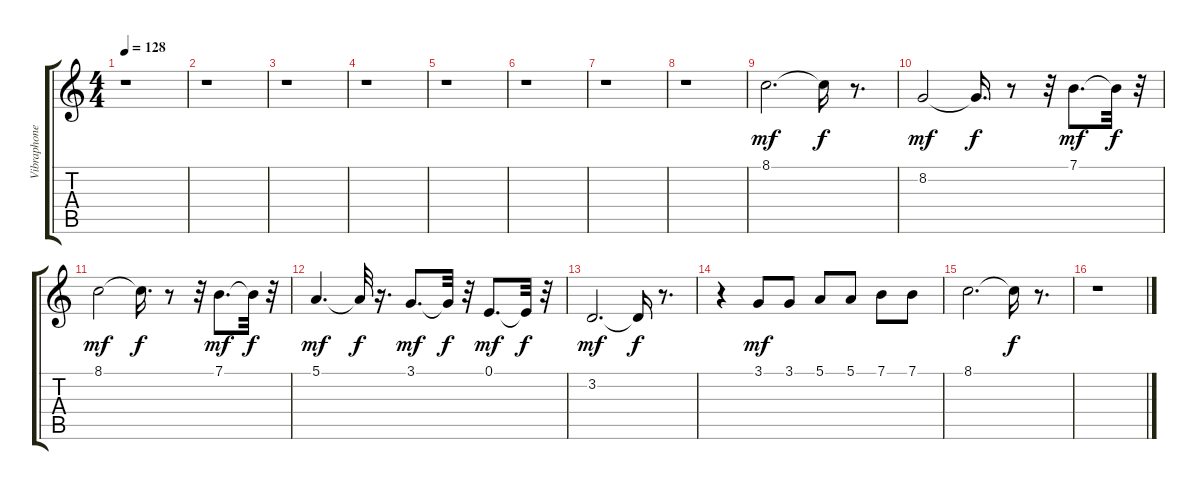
\track ("Vibraphone" "Vibraphone") {instrument vibraphone}
\staff {score tabs}
\tuning (E4 B3 G3 D3 A2 E2) {hide}
\ts (4 4)
\tempo 128
\clef g2
\ks c
r.1{dy mf} |
r.1 |
r.1 |
r.1 |
r.1 |
r.1 |
r.1 |
r.1 |
8.1.2{d} 8.1{t}.16{dy f} r.8{d} |
8.2.2{dy mf} 8.2{t}.16{d dy f} r.8 r.32 7.1.8{d dy mf} 7.1{t}.32{dy f} r.32 |
8.1.2{dy mf} 8.1{t}.16{d dy f} r.8 r.32 7.1.8{d dy mf} 7.1{t}.32{dy f} r.32 |
5.1.4{d dy mf} 5.1{t}.32{dy f} r.16{d} 3.1.8{d dy mf} 3.1{t}.32{dy f} r.32 0.1.8{d dy mf} 0.1{t}.32{dy f} r.32 |
3.2.2{d dy mf} 3.2{t}.16{dy f} r.8{d} |
r.4 3.1.8{dy mf} 3.1.8 5.1.8 5.1.8 7.1.8 7.1.8 |
8.1.2{d} 8.1{t}.16{dy f} r.8{d} |
r.1
